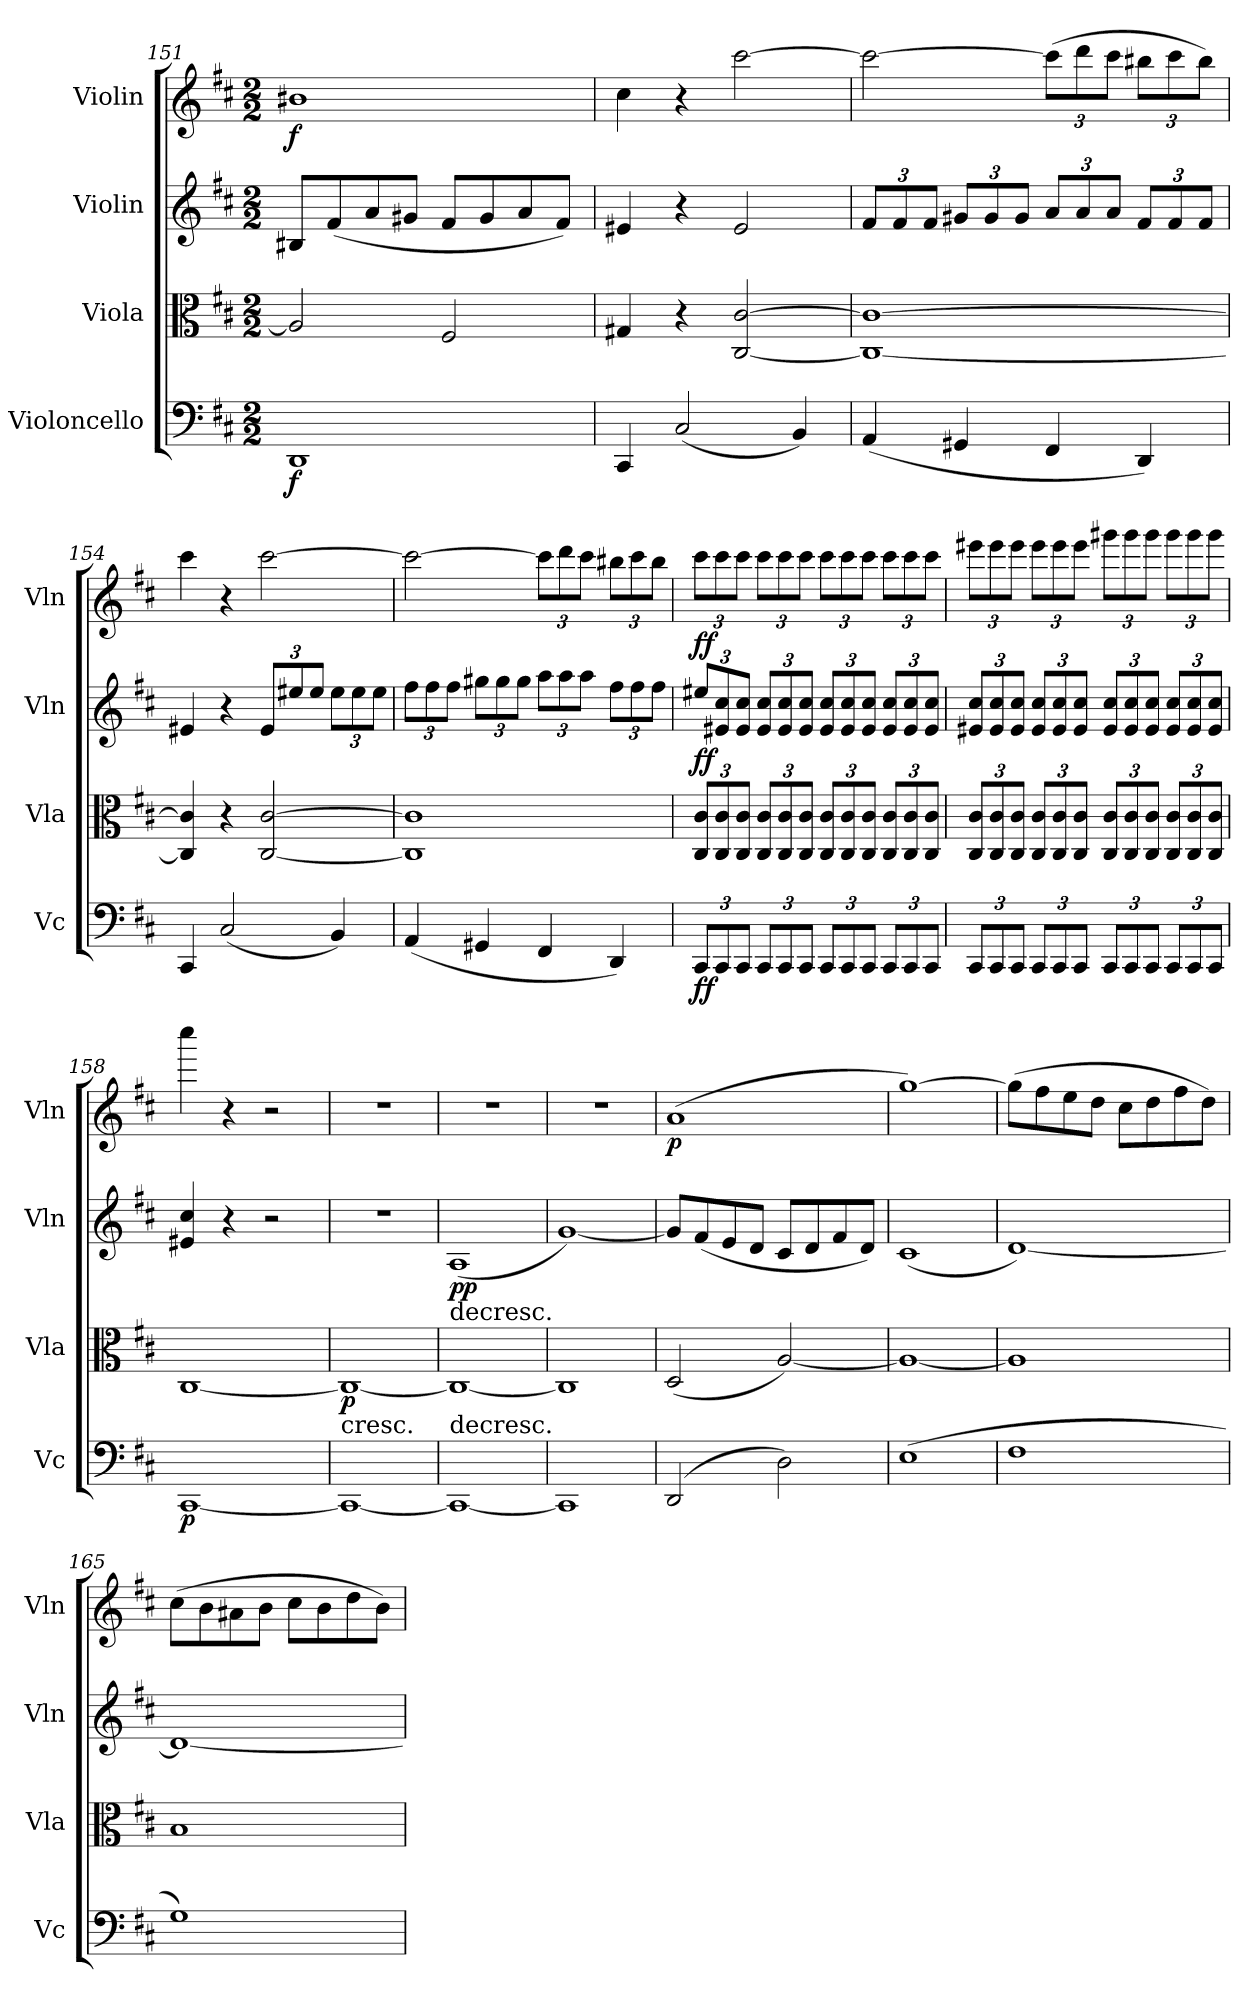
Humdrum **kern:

**kern	**dynam	**kern	**dynam	**kern	**dynam	**kern	**dynam
*part4	*part4	*part3	*part3	*part2	*part2	*part1	*part1
*staff4	*staff4	*staff3	*staff3	*staff2	*staff2	*staff1	*staff1
*I"Violoncello	*	*I"Viola	*	*I"Violin	*	*I"Violin	*
*I'Vc	*	*I'Vla	*	*I'Vln	*	*I'Vln	*
*clefF4	*	*clefC3	*	*clefG2	*	*clefG2	*
*k[f#c#]	*	*k[f#c#]	*	*k[f#c#]	*	*k[f#c#]	*
*D:	*	*D:	*	*D:	*	*D:	*
*M2/2	*	*M2/2	*	*M2/2	*	*M2/2	*
=151	=151	=151	=151	=151	=151	=151	=151
1DD	f	2A/]	.	8B#X/L	.	1b#X	f
.	.	.	.	(8f#/	.	.	.
.	.	.	.	8a/	.	.	.
.	.	.	.	8g#X/J	.	.	.
.	.	2F#/	.	8f#/L	.	.	.
.	.	.	.	8g#/	.	.	.
.	.	.	.	8a/	.	.	.
.	.	.	.	8f#/J)	.	.	.
=152	=152	=152	=152	=152	=152	=152	=152
4CC#/	.	4G#X/	.	4e#X/	.	4cc#\	.
(2C#/	.	4r	.	4r	.	4r	.
.	.	[2C#/ [2c#/	.	2e#/	.	[2ccc#\	.
4BB/)	.	.	.	.	.	.	.
=153	=153	=153	=153	=153	=153	=153	=153
(4AA/	.	1C#_ 1c#_	.	12f#/L	.	2ccc#\_	.
.	.	.	.	12f#/	.	.	.
.	.	.	.	12f#/J	.	.	.
4GG#X/	.	.	.	12g#X/L	.	.	.
.	.	.	.	12g#/	.	.	.
.	.	.	.	12g#/J	.	.	.
4FF#/	.	.	.	12a/L	.	(12ccc#\L]	.
.	.	.	.	12a/	.	12ddd\	.
.	.	.	.	12a/J	.	12ccc#\J	.
4DD/)	.	.	.	12f#/L	.	12bb#X\L	.
.	.	.	.	12f#/	.	12ccc#\	.
.	.	.	.	12f#/J	.	12bb#\J)	.
=154	=154	=154	=154	=154	=154	=154	=154
4CC#/	.	4C#]/ 4c#]/	.	4e#X/	.	4ccc#\	.
(2C#/	.	4r	.	4r	.	4r	.
.	.	[2C#/ [2c#/	.	12e#/L	.	[2ccc#\	.
.	.	.	.	12ee#X/	.	.	.
.	.	.	.	12ee#/J	.	.	.
4BB/)	.	.	.	12ee#\L	.	.	.
.	.	.	.	12ee#\	.	.	.
.	.	.	.	12ee#\J	.	.	.
=155	=155	=155	=155	=155	=155	=155	=155
(4AA/	.	1C#] 1c#]	.	12ff#\L	.	2ccc#\_	.
.	.	.	.	12ff#\	.	.	.
.	.	.	.	12ff#\J	.	.	.
4GG#X/	.	.	.	12gg#X\L	.	.	.
.	.	.	.	12gg#\	.	.	.
.	.	.	.	12gg#\J	.	.	.
4FF#/	.	.	.	12aa\L	.	12ccc#\L]	.
.	.	.	.	12aa\	.	12ddd\	.
.	.	.	.	12aa\J	.	12ccc#\J	.
4DD/)	.	.	.	12ff#\L	.	12bb#X\L	.
.	.	.	.	12ff#\	.	12ccc#\	.
.	.	.	.	12ff#\J	.	12bb#\J	.
=156	=156	=156	=156	=156	=156	=156	=156
12CC#/L	ff	12C#/ 12c#/L	.	12ee#X/L	ff	12ccc#\L	ff
12CC#/	.	12C#/ 12c#/	.	12e#X/ 12cc#/	.	12ccc#\	.
12CC#/J	.	12C#/ 12c#/J	.	12e#/ 12cc#/J	.	12ccc#\J	.
12CC#/L	.	12C#/ 12c#/L	.	12e#/ 12cc#/L	.	12ccc#\L	.
12CC#/	.	12C#/ 12c#/	.	12e#/ 12cc#/	.	12ccc#\	.
12CC#/J	.	12C#/ 12c#/J	.	12e#/ 12cc#/J	.	12ccc#\J	.
12CC#/L	.	12C#/ 12c#/L	.	12e#/ 12cc#/L	.	12ccc#\L	.
12CC#/	.	12C#/ 12c#/	.	12e#/ 12cc#/	.	12ccc#\	.
12CC#/J	.	12C#/ 12c#/J	.	12e#/ 12cc#/J	.	12ccc#\J	.
12CC#/L	.	12C#/ 12c#/L	.	12e#/ 12cc#/L	.	12ccc#\L	.
12CC#/	.	12C#/ 12c#/	.	12e#/ 12cc#/	.	12ccc#\	.
12CC#/J	.	12C#/ 12c#/J	.	12e#/ 12cc#/J	.	12ccc#\J	.
=157	=157	=157	=157	=157	=157	=157	=157
12CC#/L	.	12C#/ 12c#/L	.	12e#X/ 12cc#/L	.	12eee#X\L	.
12CC#/	.	12C#/ 12c#/	.	12e#/ 12cc#/	.	12eee#\	.
12CC#/J	.	12C#/ 12c#/J	.	12e#/ 12cc#/J	.	12eee#\J	.
12CC#/L	.	12C#/ 12c#/L	.	12e#/ 12cc#/L	.	12eee#\L	.
12CC#/	.	12C#/ 12c#/	.	12e#/ 12cc#/	.	12eee#\	.
12CC#/J	.	12C#/ 12c#/J	.	12e#/ 12cc#/J	.	12eee#\J	.
12CC#/L	.	12C#/ 12c#/L	.	12e#/ 12cc#/L	.	12ggg#X\L	.
12CC#/	.	12C#/ 12c#/	.	12e#/ 12cc#/	.	12ggg#\	.
12CC#/J	.	12C#/ 12c#/J	.	12e#/ 12cc#/J	.	12ggg#\J	.
12CC#/L	.	12C#/ 12c#/L	.	12e#/ 12cc#/L	.	12ggg#\L	.
12CC#/	.	12C#/ 12c#/	.	12e#/ 12cc#/	.	12ggg#\	.
12CC#/J	.	12C#/ 12c#/J	.	12e#/ 12cc#/J	.	12ggg#\J	.
=158	=158	=158	=158	=158	=158	=158	=158
[1CC#	p	[1C#	.	4e#X/ 4cc#/	.	4cccc#\	.
.	.	.	.	4r	.	4r	.
.	.	.	.	2r	.	2r	.
=159	=159	=159	=159	=159	=159	=159	=159
!LO:TX:t=cresc.	!	!	!	!	!	!	!
1CC#_	.	1C#_	p	1r	.	1r	.
=160	=160	=160	=160	=160	=160	=160	=160
!	!	!LO:TX:t=decresc.	!	!	!	!	!
!LO:TX:t=decresc.	!	!	!	!	!	!	!
1CC#_	.	1C#_	.	(1A	pp	1r	.
=161	=161	=161	=161	=161	=161	=161	=161
1CC#]	.	1C#]	.	[1g)	.	1r	.
=162	=162	=162	=162	=162	=162	=162	=162
(2DD/	.	(2D/	.	8g/L]	.	(1a	p
.	.	.	.	(8f#/	.	.	.
.	.	.	.	8e/	.	.	.
.	.	.	.	8d/J	.	.	.
2D\)	.	[2A/)	.	8c#/L	.	.	.
.	.	.	.	8d/	.	.	.
.	.	.	.	8f#/	.	.	.
.	.	.	.	8d/J)	.	.	.
=163	=163	=163	=163	=163	=163	=163	=163
(1E	.	1A_	.	(1c#	.	[1gg)	.
=164	=164	=164	=164	=164	=164	=164	=164
1F#	.	1A]	.	[1d)	.	(8gg\L]	.
.	.	.	.	.	.	8ff#\	.
.	.	.	.	.	.	8ee\	.
.	.	.	.	.	.	8dd\J	.
.	.	.	.	.	.	8cc#\L	.
.	.	.	.	.	.	8dd\	.
.	.	.	.	.	.	8ff#\	.
.	.	.	.	.	.	8dd\J)	.
=165	=165	=165	=165	=165	=165	=165	=165
1G)	.	1B	.	1d_	.	(8cc#\L	.
.	.	.	.	.	.	8b\	.
.	.	.	.	.	.	8a#X\	.
.	.	.	.	.	.	8b\J	.
.	.	.	.	.	.	8cc#\L	.
.	.	.	.	.	.	8b\	.
.	.	.	.	.	.	8dd\	.
.	.	.	.	.	.	8b\J)	.
=	=	=	=	=	=	=	=
*-	*-	*-	*-	*-	*-	*-	*-
